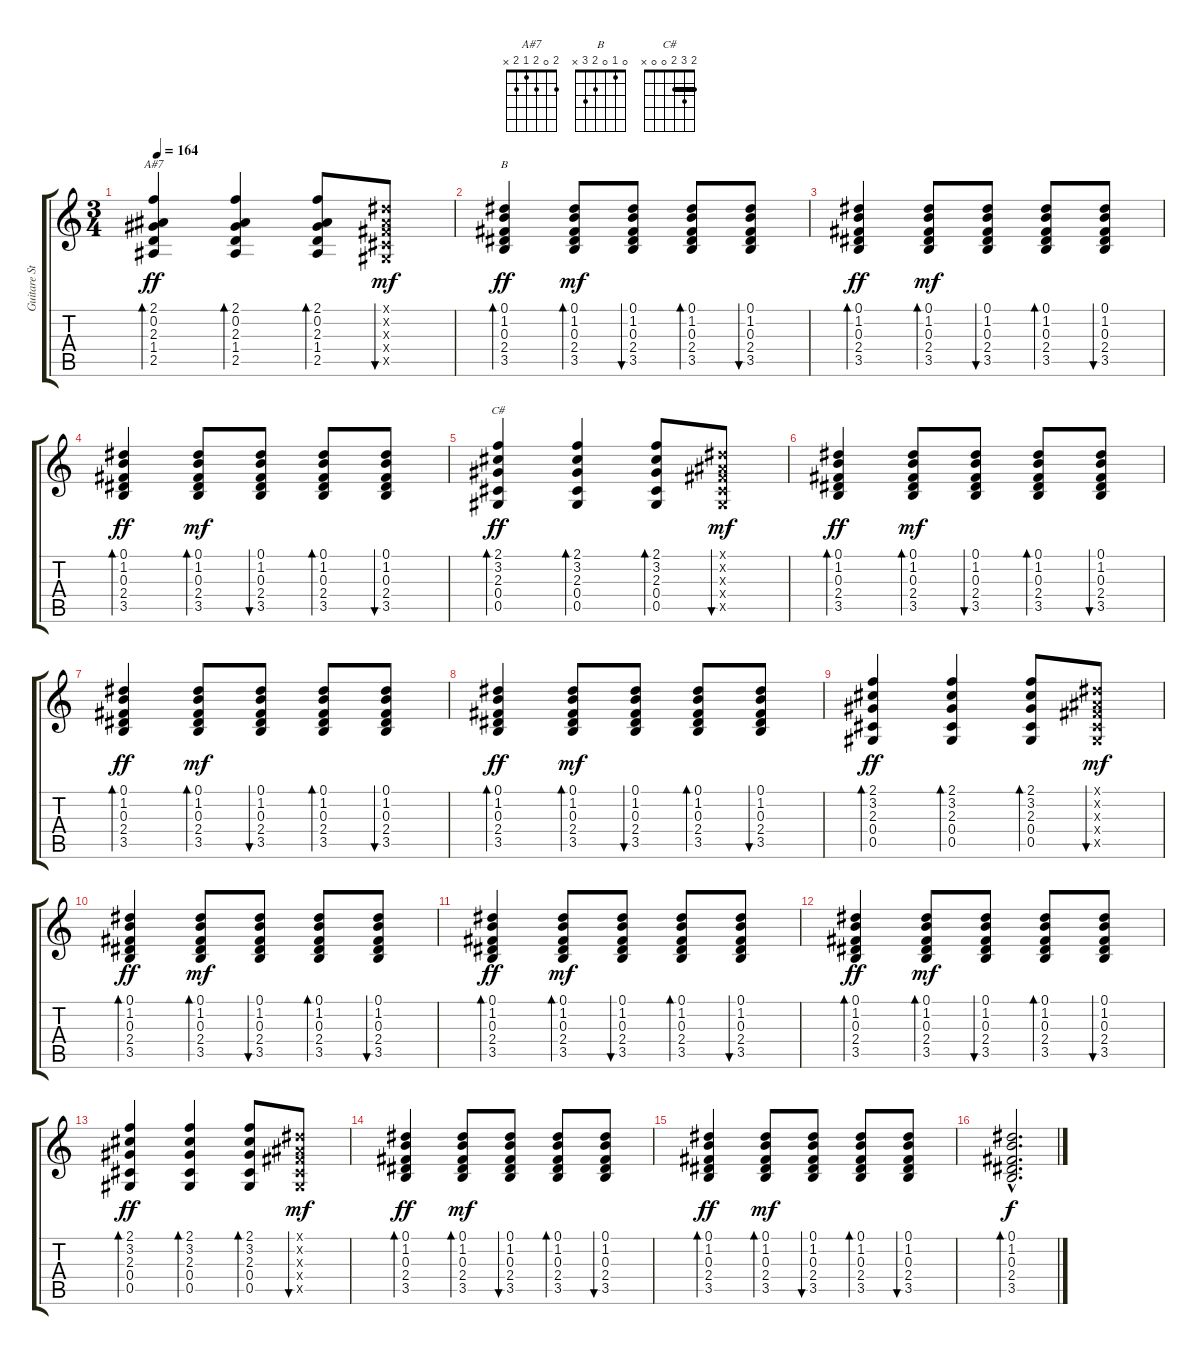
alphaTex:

\track ("Guitare Stuart" "Guitare St") {instrument acousticguitarnylon}
\staff {score tabs}
\tuning (Eb4 Bb3 Gb3 Db3 Ab2 Eb2) {hide}
\chord ("A#7" 2 0 2 1 2 x)
\chord ("B" 0 1 0 2 3 x)
\chord ("C#" 2 3 2 0 0 x) {barre 2}
\ts (3 4)
\tempo 164
\clef g2
\ks c
(2.1 0.2 2.3 1.4 2.5).4{bd 60 ch "A#7" dy ff} (2.1 0.2 2.3 1.4 2.5).4{bd 60} (2.1 0.2 2.3 1.4 2.5).8{bd 60} (0.1{x} 0.2{x} 0.3{x} 0.4{x} 0.5{x}).8{bu 60 dy mf} |
(0.1 1.2 0.3 2.4 3.5).4{bd 60 ch "B" dy ff} (0.1 1.2 0.3 2.4 3.5).8{bd 60 dy mf} (0.1 1.2 0.3 2.4 3.5).8{bu 60} (0.1 1.2 0.3 2.4 3.5).8{bd 60} (0.1 1.2 0.3 2.4 3.5).8{bu 60} |
(0.1 1.2 0.3 2.4 3.5).4{bd 60 dy ff} (0.1 1.2 0.3 2.4 3.5).8{bd 60 dy mf} (0.1 1.2 0.3 2.4 3.5).8{bu 60} (0.1 1.2 0.3 2.4 3.5).8{bd 60} (0.1 1.2 0.3 2.4 3.5).8{bu 60} |
(0.1 1.2 0.3 2.4 3.5).4{bd 60 dy ff} (0.1 1.2 0.3 2.4 3.5).8{bd 60 dy mf} (0.1 1.2 0.3 2.4 3.5).8{bu 60} (0.1 1.2 0.3 2.4 3.5).8{bd 60} (0.1 1.2 0.3 2.4 3.5).8{bu 60} |
(2.1 3.2 2.3 0.4 0.5).4{bd 60 ch "C#" dy ff} (2.1 3.2 2.3 0.4 0.5).4{bd 60} (2.1 3.2 2.3 0.4 0.5).8{bd 60} (0.1{x} 0.2{x} 0.3{x} 0.4{x} 0.5{x}).8{bu 60 dy mf} |
(0.1 1.2 0.3 2.4 3.5).4{bd 60 dy ff} (0.1 1.2 0.3 2.4 3.5).8{bd 60 dy mf} (0.1 1.2 0.3 2.4 3.5).8{bu 60} (0.1 1.2 0.3 2.4 3.5).8{bd 60} (0.1 1.2 0.3 2.4 3.5).8{bu 60} |
(0.1 1.2 0.3 2.4 3.5).4{bd 60 dy ff} (0.1 1.2 0.3 2.4 3.5).8{bd 60 dy mf} (0.1 1.2 0.3 2.4 3.5).8{bu 60} (0.1 1.2 0.3 2.4 3.5).8{bd 60} (0.1 1.2 0.3 2.4 3.5).8{bu 60} |
(0.1 1.2 0.3 2.4 3.5).4{bd 60 dy ff} (0.1 1.2 0.3 2.4 3.5).8{bd 60 dy mf} (0.1 1.2 0.3 2.4 3.5).8{bu 60} (0.1 1.2 0.3 2.4 3.5).8{bd 60} (0.1 1.2 0.3 2.4 3.5).8{bu 60} |
(2.1 3.2 2.3 0.4 0.5).4{bd 60 dy ff} (2.1 3.2 2.3 0.4 0.5).4{bd 60} (2.1 3.2 2.3 0.4 0.5).8{bd 60} (0.1{x} 0.2{x} 0.3{x} 0.4{x} 0.5{x}).8{bu 60 dy mf} |
(0.1 1.2 0.3 2.4 3.5).4{bd 60 dy ff} (0.1 1.2 0.3 2.4 3.5).8{bd 60 dy mf} (0.1 1.2 0.3 2.4 3.5).8{bu 60} (0.1 1.2 0.3 2.4 3.5).8{bd 60} (0.1 1.2 0.3 2.4 3.5).8{bu 60} |
(0.1 1.2 0.3 2.4 3.5).4{bd 60 dy ff} (0.1 1.2 0.3 2.4 3.5).8{bd 60 dy mf} (0.1 1.2 0.3 2.4 3.5).8{bu 60} (0.1 1.2 0.3 2.4 3.5).8{bd 60} (0.1 1.2 0.3 2.4 3.5).8{bu 60} |
(0.1 1.2 0.3 2.4 3.5).4{bd 60 dy ff} (0.1 1.2 0.3 2.4 3.5).8{bd 60 dy mf} (0.1 1.2 0.3 2.4 3.5).8{bu 60} (0.1 1.2 0.3 2.4 3.5).8{bd 60} (0.1 1.2 0.3 2.4 3.5).8{bu 60} |
(2.1 3.2 2.3 0.4 0.5).4{bd 60 dy ff} (2.1 3.2 2.3 0.4 0.5).4{bd 60} (2.1 3.2 2.3 0.4 0.5).8{bd 60} (0.1{x} 0.2{x} 0.3{x} 0.4{x} 0.5{x}).8{bu 60 dy mf} |
(0.1 1.2 0.3 2.4 3.5).4{bd 60 dy ff} (0.1 1.2 0.3 2.4 3.5).8{bd 60 dy mf} (0.1 1.2 0.3 2.4 3.5).8{bu 60} (0.1 1.2 0.3 2.4 3.5).8{bd 60} (0.1 1.2 0.3 2.4 3.5).8{bu 60} |
(0.1 1.2 0.3 2.4 3.5).4{bd 60 dy ff} (0.1 1.2 0.3 2.4 3.5).8{bd 60 dy mf} (0.1 1.2 0.3 2.4 3.5).8{bu 60} (0.1 1.2 0.3 2.4 3.5).8{bd 60} (0.1 1.2 0.3 2.4 3.5).8{bu 60} |
(0.1{hac} 1.2{hac} 0.3{hac} 2.4{hac} 3.5{hac}).2{d bd 60 dy f}
